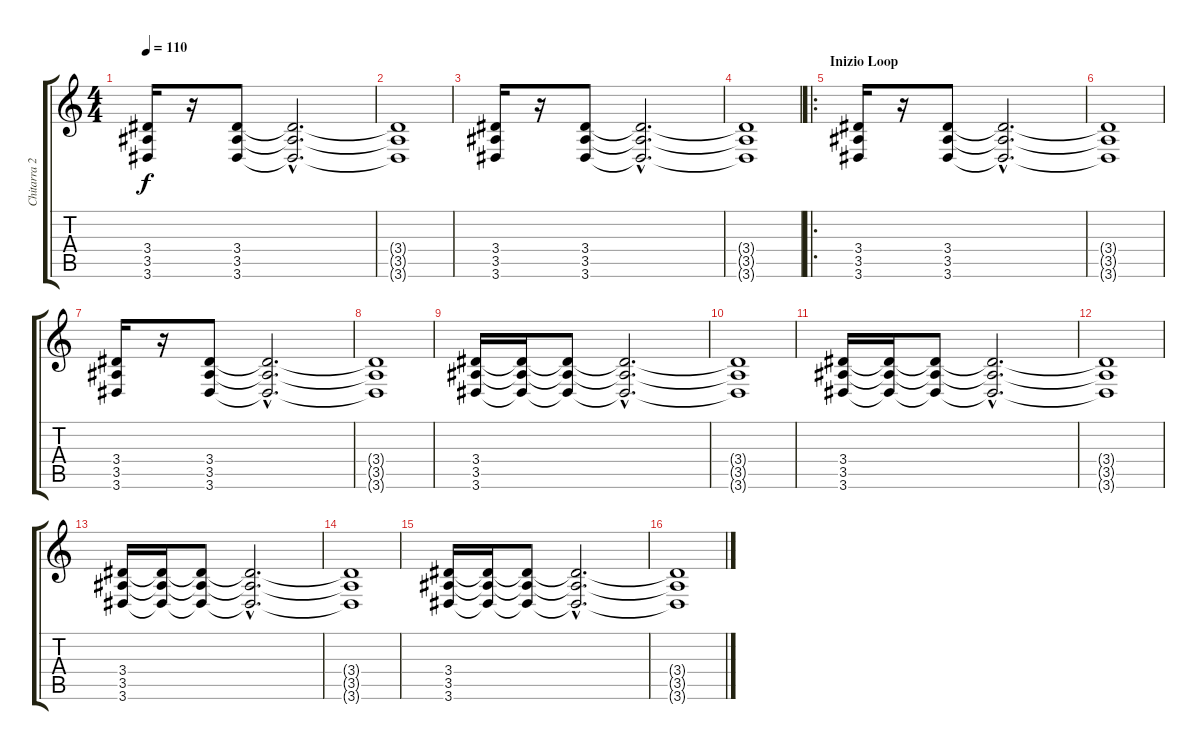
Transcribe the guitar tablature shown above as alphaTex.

\track ("Chitarra 2" "Chitarra 2") {instrument distortionguitar}
\staff {score tabs}
\tuning (D4 A3 F3 C3 G2 C2) {hide}
\ts (4 4)
\tempo 110
\clef g2
\ks c
(3.4 3.5 3.6).16{dy f instrument distortionguitar} r.16 (3.4 3.5 3.6).8 (3.4{hac t} 3.5{hac t} 3.6{hac t}).2{d} |
(3.4{t} 3.5{t} 3.6{t}).1 |
(3.4 3.5 3.6).16 r.16 (3.4 3.5 3.6).8 (3.4{hac t} 3.5{hac t} 3.6{hac t}).2{d} |
(3.4{t} 3.5{t} 3.6{t}).1 |
\ro
\section ("" "Inizio Loop")
(3.4 3.5 3.6).16 r.16 (3.4 3.5 3.6).8 (3.4{hac t} 3.5{hac t} 3.6{hac t}).2{d} |
(3.4{t} 3.5{t} 3.6{t}).1 |
(3.4 3.5 3.6).16 r.16 (3.4 3.5 3.6).8 (3.4{hac t} 3.5{hac t} 3.6{hac t}).2{d} |
(3.4{t} 3.5{t} 3.6{t}).1 |
(3.4 3.5 3.6).16 (3.4{t} 3.5{t} 3.6{t}).16 (3.4{t} 3.5{t} 3.6{t}).8 (3.4{hac t} 3.5{hac t} 3.6{hac t}).2{d} |
(3.4{t} 3.5{t} 3.6{t}).1 |
(3.4 3.5 3.6).16 (3.4{t} 3.5{t} 3.6{t}).16 (3.4{t} 3.5{t} 3.6{t}).8 (3.4{hac t} 3.5{hac t} 3.6{hac t}).2{d} |
(3.4{t} 3.5{t} 3.6{t}).1 |
(3.4 3.5 3.6).16 (3.4{t} 3.5{t} 3.6{t}).16 (3.4{t} 3.5{t} 3.6{t}).8 (3.4{hac t} 3.5{hac t} 3.6{hac t}).2{d} |
(3.4{t} 3.5{t} 3.6{t}).1 |
(3.4 3.5 3.6).16 (3.4{t} 3.5{t} 3.6{t}).16 (3.4{t} 3.5{t} 3.6{t}).8 (3.4{hac t} 3.5{hac t} 3.6{hac t}).2{d} |
(3.4{t} 3.5{t} 3.6{t}).1
